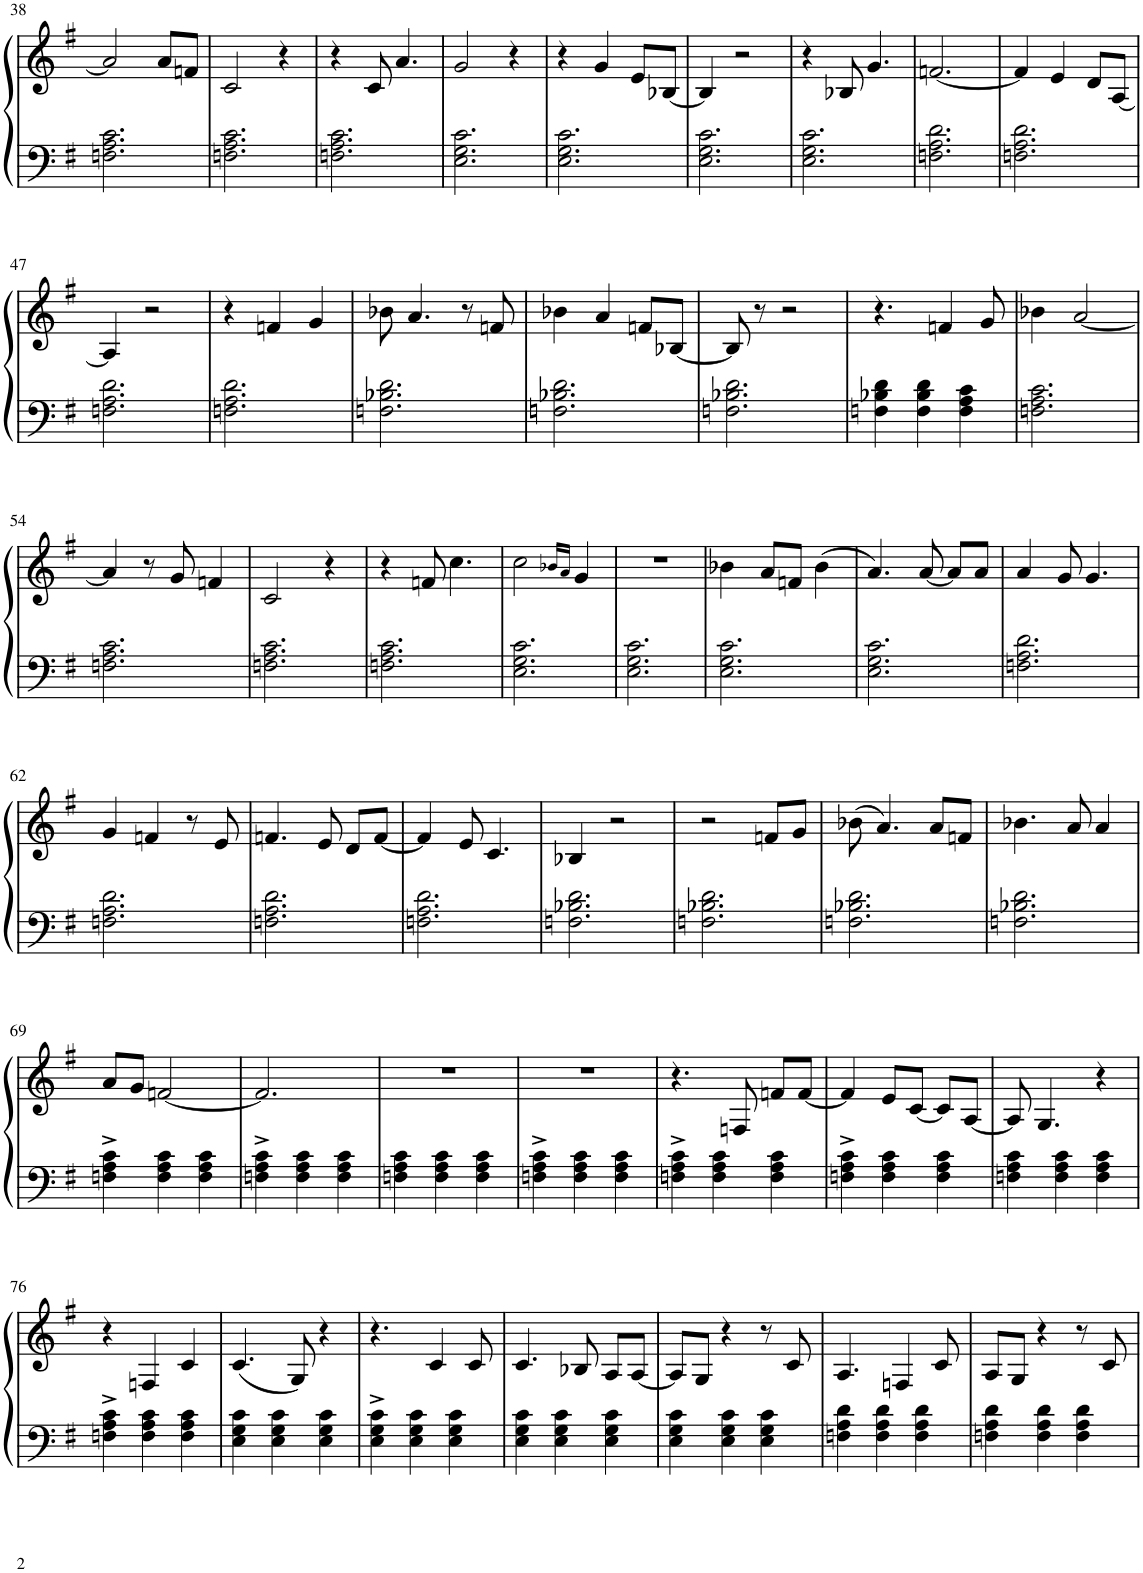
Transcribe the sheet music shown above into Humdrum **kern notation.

**kern	**kern
*part1	*part1
*staff2	*staff1
*I"Piano	*
*I'Pno.	*
!!LO:PB:g=z
*clefF4	*clefG2
*k[f#]	*k[f#]
*M3/4	*M3/4
=38	=38
2.Fn\ 2.A\ 2.c\	2a/]
.	8a/L
.	8fn/J
=39	=39
2.Fn\ 2.A\ 2.c\	2c/
.	4r
=40	=40
2.Fn\ 2.A\ 2.c\	4r
.	8c/
.	4.a/
=41	=41
2.E\ 2.G\ 2.c\	2g/
.	4r
=42	=42
2.E\ 2.G\ 2.c\	4r
.	4g/
.	8e/L
.	[8B-X/J
=43	=43
2.E\ 2.G\ 2.c\	4B-/]
.	2r
=44	=44
2.E\ 2.G\ 2.c\	4r
.	8B-X/
.	4.g/
=45	=45
*^	*
2.Fn\ 2.A\	2.d\	[2.fn/
*v	*v	*
=46	=46
2.Fn\ 2.A\ 2.d\	4f/]
.	4e/
.	8d/L
.	[8A/J
!!LO:LB:g=z
=47	=47
2.Fn\ 2.A\ 2.d\	4A/]
.	2r
=48	=48
2.Fn\ 2.A\ 2.d\	4r
.	4fn/
.	4g/
=49	=49
2.Fn\ 2.B-X\ 2.d\	8b-X\
.	4.a/
.	8r
.	8fn/
=50	=50
2.Fn\ 2.B-X\ 2.d\	4b-X\
.	4a/
.	8fn/L
.	[8B-X/J
=51	=51
2.Fn\ 2.B-X\ 2.d\	8B-/]
.	8r
.	2r
=52	=52
4Fn\ 4B-X\ 4d\	4.r
4F\ 4B-\ 4d\	.
.	4fn/
4F\ 4A\ 4c\	.
.	8g/
=53	=53
2.Fn\ 2.A\ 2.c\	4b-X\
.	[2a/
!!LO:LB:g=z
=54	=54
2.Fn\ 2.A\ 2.c\	4a/]
.	8r
.	8g/
.	4fn/
=55	=55
2.Fn\ 2.A\ 2.c\	2c/
.	4r
=56	=56
2.Fn\ 2.A\ 2.c\	4r
.	8fn/
.	4.cc\
=57	=57
2.E\ 2.G\ 2.c\	2cc\
.	16qb-X/LL
.	16qa/JJ
.	4g/
=58	=58
2.E\ 2.G\ 2.c\	2.r
=59	=59
2.E\ 2.G\ 2.c\	4b-X\
.	8a/L
.	8fn/J
.	(4b-\
=60	=60
2.E\ 2.G\ 2.c\	4.a/)
.	[8a/
.	8a/L]
.	8a/J
=61	=61
2.Fn\ 2.A\ 2.d\	4a/
.	8g/
.	4.g/
!!LO:LB:g=z
=62	=62
2.Fn\ 2.A\ 2.d\	4g/
.	4fn/
.	8r
.	8e/
=63	=63
2.Fn\ 2.A\ 2.d\	4.fn/
.	8e/
.	8d/L
.	[8f/J
=64	=64
2.Fn\ 2.A\ 2.d\	4f/]
.	8e/
.	4.c/
=65	=65
2.Fn\ 2.B-X\ 2.d\	4B-X/
.	2r
=66	=66
2.Fn\ 2.B-X\ 2.d\	2r
.	8fn/L
.	8g/J
=67	=67
2.Fn\ 2.B-X\ 2.d\	(8b-X\
.	4.a/)
.	8a/L
.	8fn/J
=68	=68
2.Fn\ 2.B-X\ 2.d\	4.b-X\
.	8a/
.	4a/
!!LO:LB:g=z
=69	=69
4Fn\^ 4A\^ 4c\^	8a/L
.	8g/J
4F\ 4A\ 4c\	[2fn/
4F\ 4A\ 4c\	.
=70	=70
4Fn\^ 4A\^ 4c\^	2.f/]
4F\ 4A\ 4c\	.
4F\ 4A\ 4c\	.
=71	=71
4Fn\ 4A\ 4c\	2.r
4F\ 4A\ 4c\	.
4F\ 4A\ 4c\	.
=72	=72
4Fn\^ 4A\^ 4c\^	2.r
4F\ 4A\ 4c\	.
4F\ 4A\ 4c\	.
=73	=73
4Fn\^ 4A\^ 4c\^	4.r
4F\ 4A\ 4c\	.
.	8Fn/
4F\ 4A\ 4c\	8fn/L
.	[8f/J
=74	=74
4Fn\^ 4A\^ 4c\^	4f/]
4F\ 4A\ 4c\	8e/L
.	[8c/J
4F\ 4A\ 4c\	8c/L]
.	[8A/J
=75	=75
4Fn\ 4A\ 4c\	8A/]
.	4.G/
4F\ 4A\ 4c\	.
4F\ 4A\ 4c\	4r
!!LO:LB:g=z
=76	=76
4Fn\^ 4A\^ 4c\^	4r
4F\ 4A\ 4c\	4Fn/
4F\ 4A\ 4c\	4c/
=77	=77
4E\ 4G\ 4c\	(4.c/
4E\ 4G\ 4c\	.
.	8G/)
4E\ 4G\ 4c\	4r
=78	=78
4E\^ 4G\^ 4c\^	4.r
4E\ 4G\ 4c\	.
.	4c/
4E\ 4G\ 4c\	.
.	8c/
=79	=79
4E\ 4G\ 4c\	4.c/
4E\ 4G\ 4c\	.
.	8B-X/
4E\ 4G\ 4c\	8A/L
.	[8A/J
=80	=80
4E\ 4G\ 4c\	8A/L]
.	8G/J
4E\ 4G\ 4c\	4r
4E\ 4G\ 4c\	8r
.	8c/
=81	=81
4Fn\ 4A\ 4d\	4.A/
4F\ 4A\ 4d\	.
.	4Fn/
4F\ 4A\ 4d\	.
.	8c/
=82	=82
4Fn\ 4A\ 4d\	8A/L
.	8G/J
4F\ 4A\ 4d\	4r
4F\ 4A\ 4d\	8r
.	8c/
=	=
*-	*-
